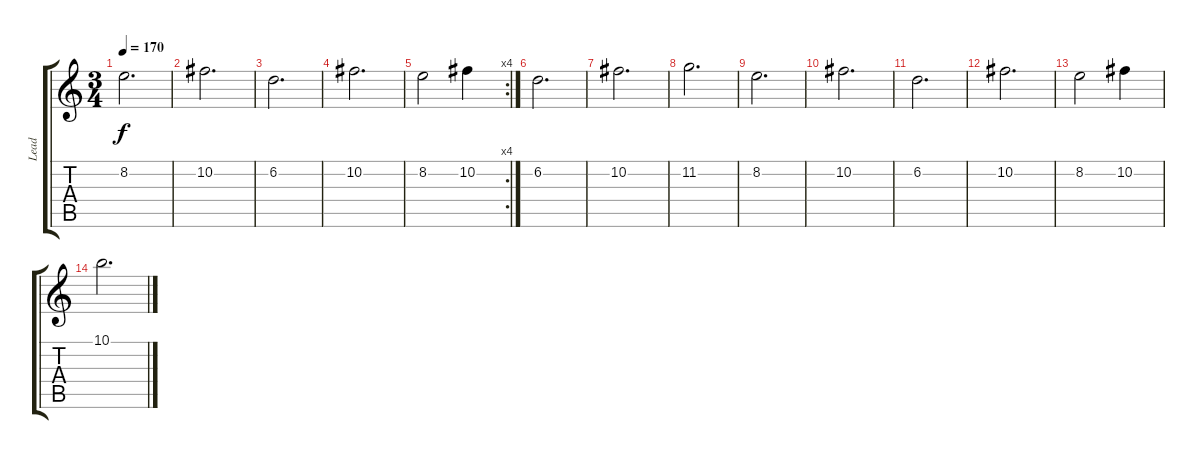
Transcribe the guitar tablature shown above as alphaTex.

\track ("Lead" "Lead") {instrument overdrivenguitar}
\staff {score tabs}
\tuning (Db4 Ab3 E3 B2 Gb2 B1) {hide}
\ts (3 4)
\tempo 170
\clef g2
\ks c
8.2.2{d dy f} |
10.2.2{d} |
6.2.2{d} |
10.2.2{d} |
\rc 4
8.2.2 10.2.4 |
6.2.2{d} |
10.2.2{d} |
11.2.2{d} |
8.2.2{d} |
10.2.2{d} |
6.2.2{d} |
10.2.2{d} |
8.2.2 10.2.4 |
10.1.2{d}
